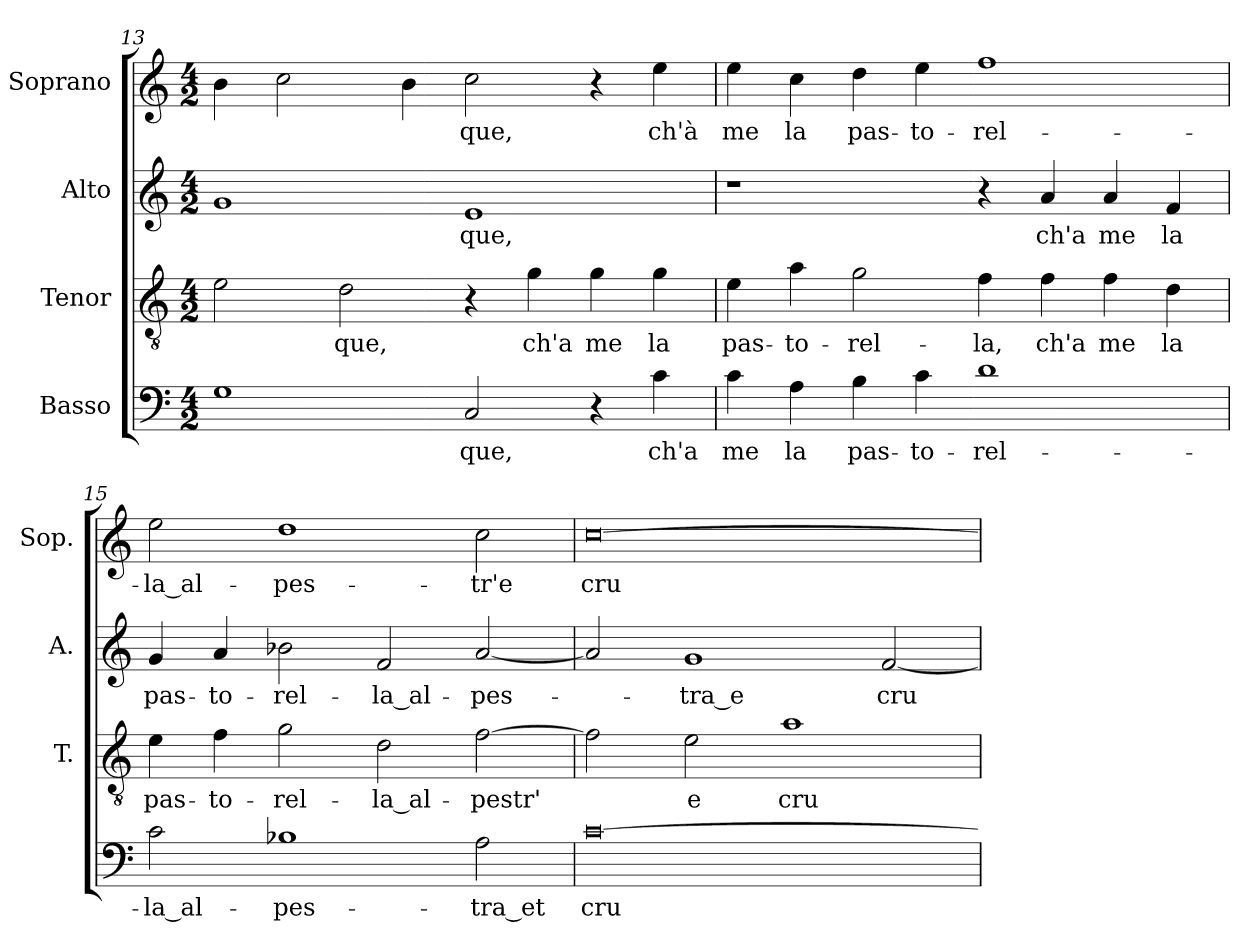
**kern	**text	**kern	**text	**kern	**text	**kern	**text
*part4	*part4	*part3	*part3	*part2	*part2	*part1	*part1
*staff4	*staff4	*staff3	*staff3	*staff2	*staff2	*staff1	*staff1
*I"Basso	*	*I"Tenor	*	*I"Alto	*	*I"Soprano	*
*	*	*I'T.	*	*I'A.	*	*I'Sop.	*
*clefF4	*	*clefGv2	*	*clefG2	*	*clefG2	*
*	*	*ITrd7c12	*	*	*	*	*
*k[]	*	*k[]	*	*k[]	*	*k[]	*
*C:	*	*C:	*	*C:	*	*C:	*
*M4/2	*	*M4/2	*	*M4/2	*	*M4/2	*
=13	=13	=13	=13	=13	=13	=13	=13
1Gi	.	2Ei\	.	1gi	.	4bi\	.
.	.	.	.	.	.	2cci\	.
!	!	!	!LO:LY:b:color=#000000	!	!	!	!
.	.	2Di\	-que,	.	.	.	.
.	.	.	.	.	.	4bi\	.
!	!LO:LY:b:color=#000000	!	!	!	!	!	!
!	!	!	!	!	!LO:LY:b:color=#000000	!	!
!	!	!	!	!	!	!	!LO:LY:b:color=#000000
2Ci/	-que,	4r	.	1ei	-que,	2cci\	-que,
!	!	!	!LO:LY:b:color=#000000	!	!	!	!
.	.	4Gi\	ch'a	.	.	.	.
!	!	!	!LO:LY:b:color=#000000	!	!	!	!
4r	.	4Gi\	me	.	.	4r	.
!	!LO:LY:b:color=#000000	!	!	!	!	!	!
!	!	!	!LO:LY:b:color=#000000	!	!	!	!
!	!	!	!	!	!	!	!LO:LY:b:color=#000000
4ci\	ch'a	4Gi\	la	.	.	4eei\	ch'à
!!LO:PB:g=z
=14	=14	=14	=14	=14	=14	=14	=14
!	!LO:LY:b:color=#000000	!	!	!	!	!	!
!	!	!	!LO:LY:b:color=#000000	!	!	!	!
!	!	!	!	!	!	!	!LO:LY:b:color=#000000
4ci\	me	4Ei\	pas-	1r	.	4eei\	me
!	!LO:LY:b:color=#000000	!	!	!	!	!	!
!	!	!	!LO:LY:b:color=#000000	!	!	!	!
!	!	!	!	!	!	!	!LO:LY:b:color=#000000
4Ai\	la	4Ai\	-to-	.	.	4cci\	la
!	!LO:LY:b:color=#000000	!	!	!	!	!	!
!	!	!	!LO:LY:b:color=#000000	!	!	!	!
!	!	!	!	!	!	!	!LO:LY:b:color=#000000
4Bi\	pas-	2Gi\	-rel-	.	.	4ddi\	pas-
!	!LO:LY:b:color=#000000	!	!	!	!	!	!
!	!	!	!	!	!	!	!LO:LY:b:color=#000000
4ci\	-to-	.	.	.	.	4eei\	-to-
!	!LO:LY:b:color=#000000	!	!	!	!	!	!
!	!	!	!LO:LY:b:color=#000000	!	!	!	!
!	!	!	!	!	!	!	!LO:LY:b:color=#000000
1di	-rel-	4Fi\	-la,	4r	.	1ffi	-rel-
!	!	!	!LO:LY:b:color=#000000	!	!	!	!
!	!	!	!	!	!LO:LY:b:color=#000000	!	!
.	.	4Fi\	ch'a	4ai/	ch'a	.	.
!	!	!	!LO:LY:b:color=#000000	!	!	!	!
!	!	!	!	!	!LO:LY:b:color=#000000	!	!
.	.	4Fi\	me	4ai/	me	.	.
!	!	!	!LO:LY:b:color=#000000	!	!	!	!
!	!	!	!	!	!LO:LY:b:color=#000000	!	!
.	.	4Di\	la	4fi/	la	.	.
=15	=15	=15	=15	=15	=15	=15	=15
!	!LO:LY:b:color=#000000	!	!	!	!	!	!
!	!	!	!LO:LY:b:color=#000000	!	!	!	!
!	!	!	!	!	!LO:LY:b:color=#000000	!	!
!	!	!	!	!	!	!	!LO:LY:b:color=#000000
2ci\	-la_al-	4Ei\	pas-	4gi/	pas-	2eei\	-la_al-
!	!	!	!LO:LY:b:color=#000000	!	!	!	!
!	!	!	!	!	!LO:LY:b:color=#000000	!	!
.	.	4Fi\	-to-	4ai/	-to-	.	.
!	!LO:LY:b:color=#000000	!	!	!	!	!	!
!	!	!	!LO:LY:b:color=#000000	!	!	!	!
!	!	!	!	!	!LO:LY:b:color=#000000	!	!
!	!	!	!	!	!	!	!LO:LY:b:color=#000000
1B-Xi	-pes-	2Gi\	-rel-	2b-Xi\	-rel-	1ddi	-pes-
!	!	!	!LO:LY:b:color=#000000	!	!	!	!
!	!	!	!	!	!LO:LY:b:color=#000000	!	!
.	.	2Di\	-la_al-	2fi/	-la_al-	.	.
!	!LO:LY:b:color=#000000	!	!	!	!	!	!
!	!	!	!LO:LY:b:color=#000000	!	!	!	!
!	!	!	!	!	!LO:LY:b:color=#000000	!	!
!	!	!	!	!	!	!	!LO:LY:b:color=#000000
2Ai\	-tra_et	[>2Fi\	-pestr'	[<2ai/	-pes-	2cci\	-tr'e
=16	=16	=16	=16	=16	=16	=16	=16
!	!LO:LY:b:color=#000000	!	!	!	!	!	!
!	!	!	!	!	!	!	!LO:LY:b:color=#000000
[>0ci	cru-	2Fi\]	.	2ai/]	.	[>0cci	cru-
!	!	!	!LO:LY:b:color=#000000	!	!	!	!
!	!	!	!	!	!LO:LY:b:color=#000000	!	!
.	.	2Ei\	e	1gi	-tra_e	.	.
!	!	!	!LO:LY:b:color=#000000	!	!	!	!
.	.	1Ai	cru-	.	.	.	.
!	!	!	!	!	!LO:LY:b:color=#000000	!	!
.	.	.	.	[<2fi/	cru-	.	.
=	=	=	=	=	=	=	=
*-	*-	*-	*-	*-	*-	*-	*-
